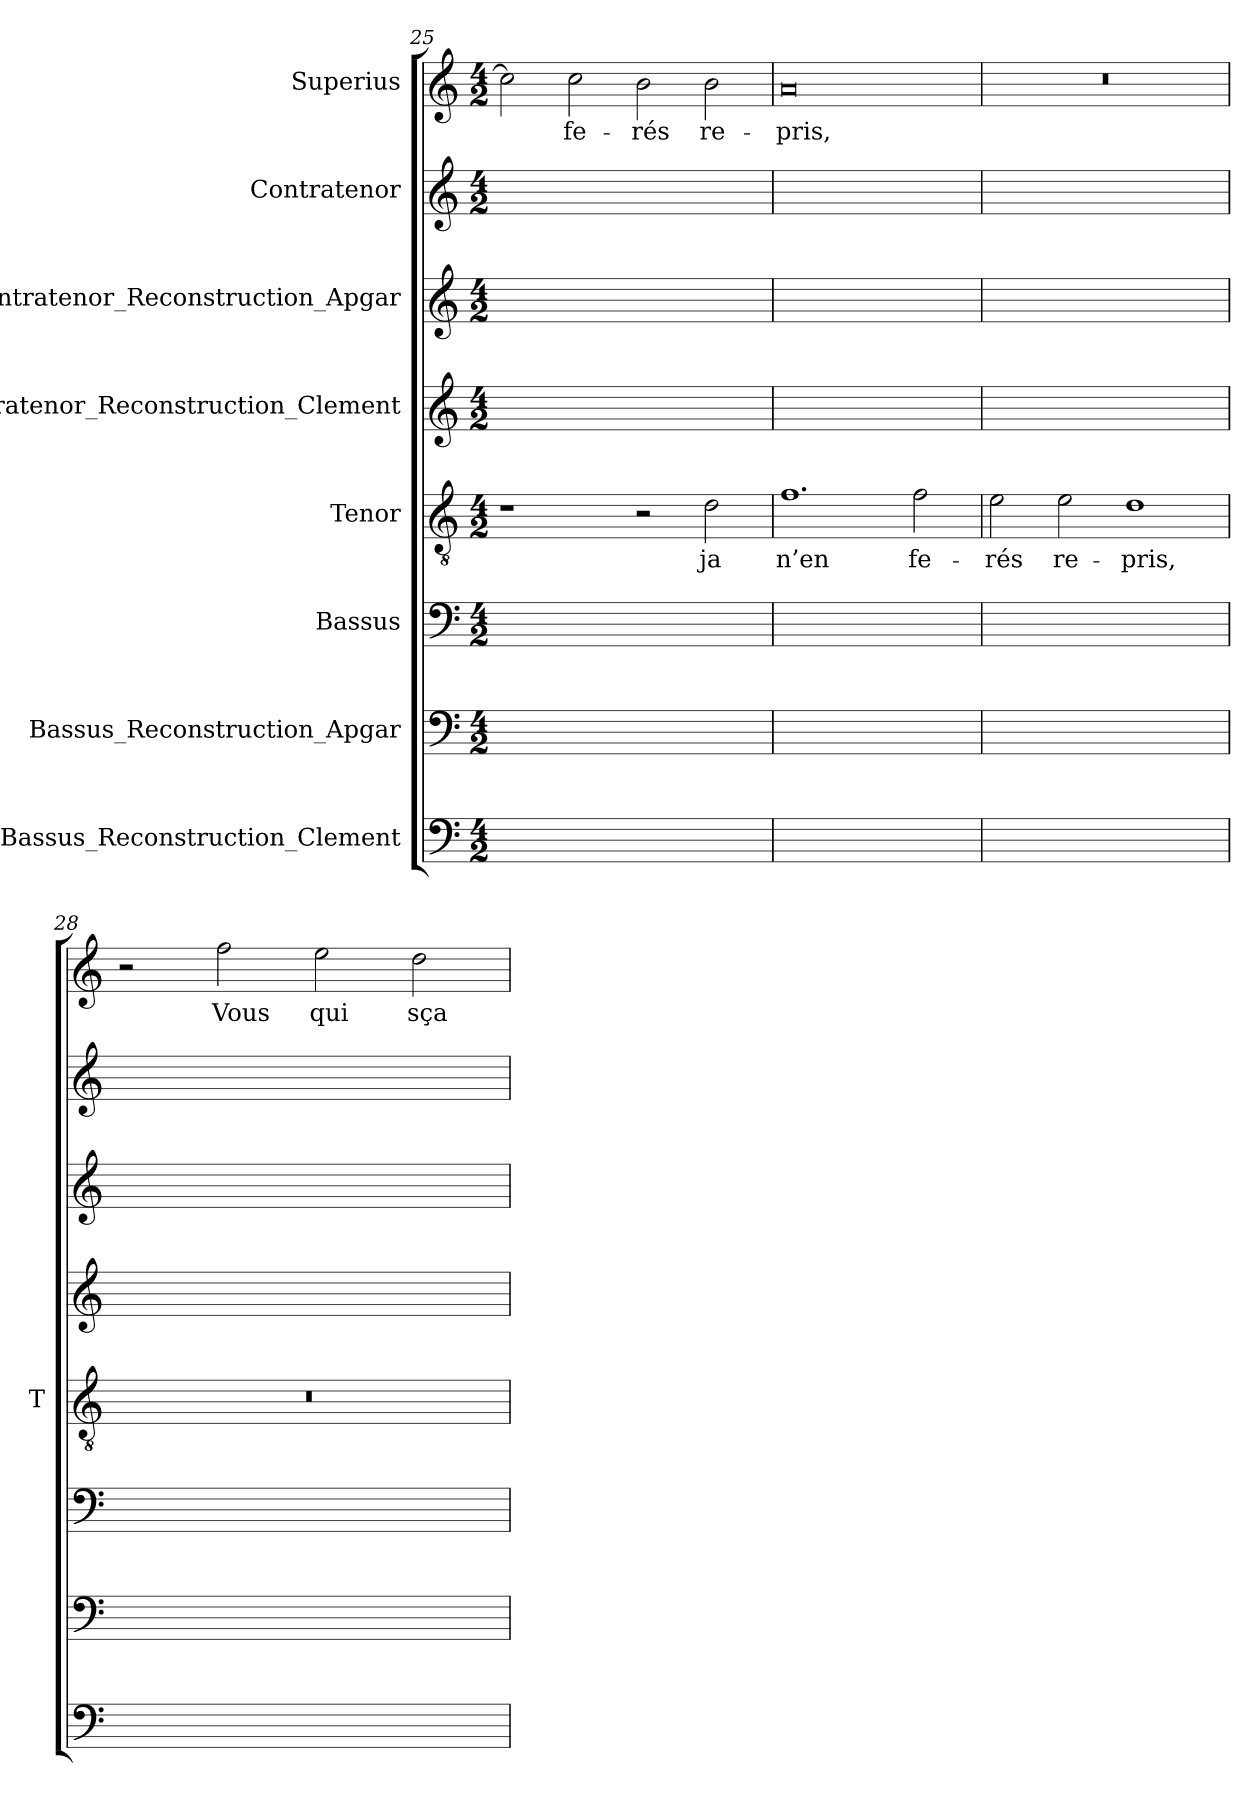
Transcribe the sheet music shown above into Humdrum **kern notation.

**kern	**kern	**kern	**kern	**text	**kern	**kern	**kern	**kern	**text
*part8	*part7	*part6	*part5	*part5	*part4	*part3	*part2	*part1	*part1
*staff8	*staff7	*staff6	*staff5	*staff5	*staff4	*staff3	*staff2	*staff1	*staff1
*I"Bassus_Reconstruction_Clement	*I"Bassus_Reconstruction_Apgar	*I"Bassus	*I"Tenor	*	*I"Contratenor_Reconstruction_Clement	*I"Contratenor_Reconstruction_Apgar	*I"Contratenor	*I"Superius	*
*	*	*	*I'T	*	*	*	*	*	*
*clefF4	*clefF4	*clefF4	*clefGv2	*	*clefG2	*clefG2	*clefG2	*clefG2	*
*k[]	*k[]	*k[]	*k[]	*	*k[]	*k[]	*k[]	*k[]	*
*M4/2	*M4/2	*M4/2	*M4/2	*	*M4/2	*M4/2	*M4/2	*M4/2	*
=25	=25	=25	=25	=25	=25	=25	=25	=25	=25
0ryy	0ryy	0ryy	1r	.	0ryy	0ryy	0ryy	2cc]	.
.	.	.	.	.	.	.	.	2cc	fe-
.	.	.	2r	.	.	.	.	2b	-rés
.	.	.	2d	-ja	.	.	.	2b	re-
=26	=26	=26	=26	=26	=26	=26	=26	=26	=26
0ryy	0ryy	0ryy	1.f	-n’en	0ryy	0ryy	0ryy	0a	-pris,
.	.	.	2f	fe-	.	.	.	.	.
=27	=27	=27	=27	=27	=27	=27	=27	=27	=27
0ryy	0ryy	0ryy	2e	-rés	0ryy	0ryy	0ryy	0r	.
.	.	.	2e	re-	.	.	.	.	.
.	.	.	1d	-pris,	.	.	.	.	.
=28	=28	=28	=28	=28	=28	=28	=28	=28	=28
0ryy	0ryy	0ryy	0r	.	0ryy	0ryy	0ryy	2r	.
.	.	.	.	.	.	.	.	2ff	-Vous
.	.	.	.	.	.	.	.	2ee	-qui
.	.	.	.	.	.	.	.	2dd	sça-
=	=	=	=	=	=	=	=	=	=
*-	*-	*-	*-	*-	*-	*-	*-	*-	*-
